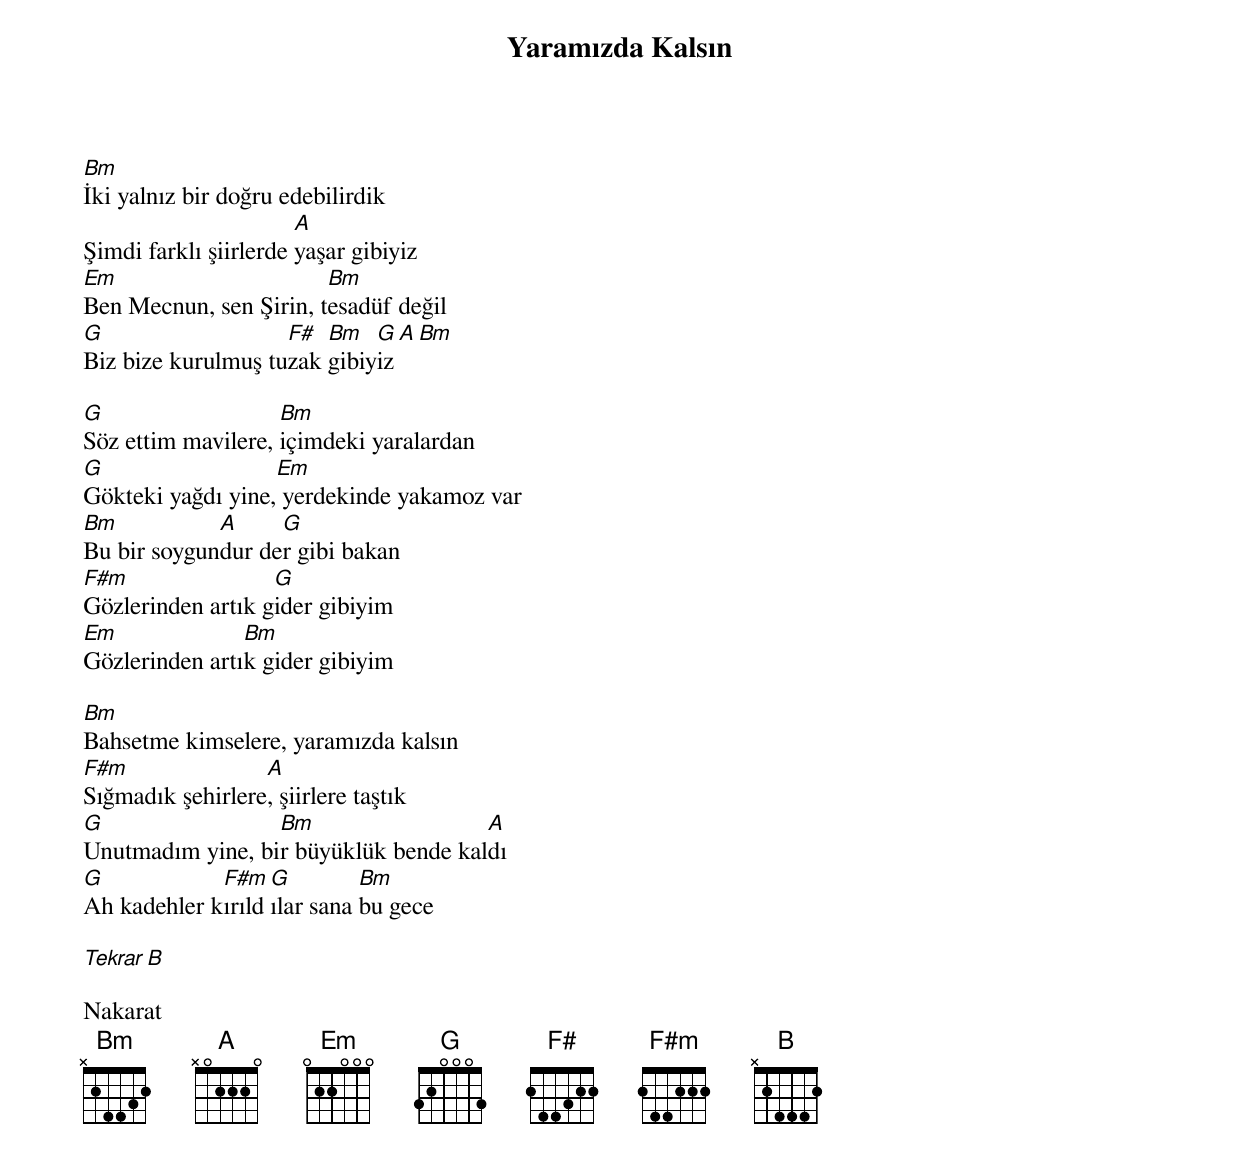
{title: Yaramızda Kalsın}
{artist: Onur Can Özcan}

Bm
İki yalnız bir doğru edebilirdik
                       A
Şimdi farklı şiirlerde yaşar gibiyiz
Em                      Bm
Ben Mecnun, sen Şirin, tesadüf değil
G                   F#  Bm   G A Bm
Biz bize kurulmuş tuzak gibiyiz

G                   Bm
Söz ettim mavilere, içimdeki yaralardan
G                  Em
Gökteki yağdı yine, yerdekinde yakamoz var
Bm           A     G
Bu bir soygundur der gibi bakan
F#m                G
Gözlerinden artık gider gibiyim
Em              Bm
Gözlerinden artık gider gibiyim

Bm
Bahsetme kimselere, yaramızda kalsın
F#m               A
Sığmadık şehirlere, şiirlere taştık
G                 Bm                  A
Unutmadım yine, bir büyüklük bende kaldı
G            F#m  G         Bm
Ah kadehler kırıldılar sana bu gece

Tekrar B

Nakarat
